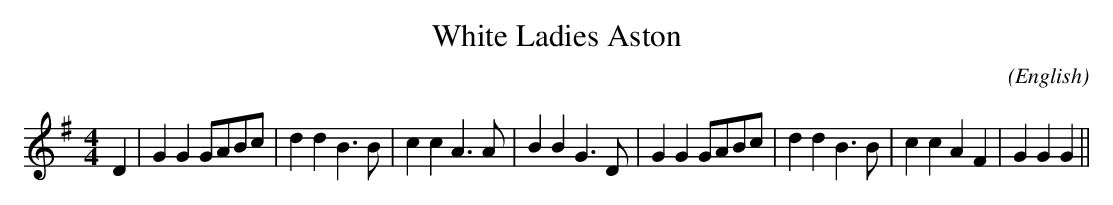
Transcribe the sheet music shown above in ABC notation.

X:1
T:White Ladies Aston
M:4/4
C:
O:English
K:G
D2 | G2 G2 GABc | d2 d2 B3 B | c2 c2 A3  A | B2 B2 G3 \
D  | G2 G2 GABc | d2 d2 B3 B | c2 c2 A2 F2 | G2 G2 G2 ||
